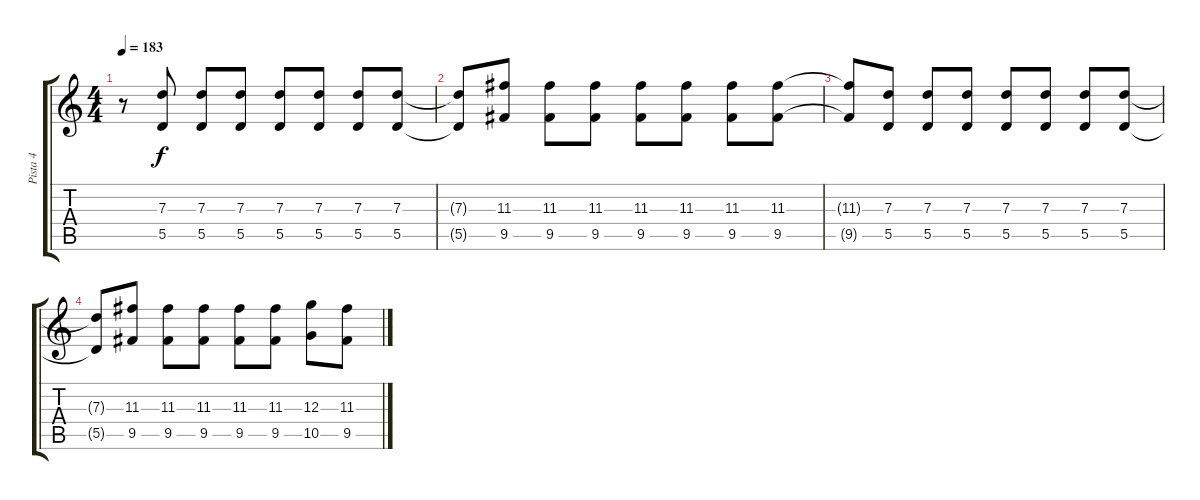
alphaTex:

\track ("Pista 4" "Pista 4") {instrument electricguitarclean}
\staff {score tabs}
\tuning (E4 B3 G3 D3 A2 D2) {hide}
\ts (4 4)
\tempo 183
\clef g2
\ks c
r.8{dy f} (7.3 5.5).8 (7.3 5.5).8 (7.3 5.5).8 (7.3 5.5).8 (7.3 5.5).8 (7.3 5.5).8 (7.3 5.5).8 |
(7.3{t} 5.5{t}).8 (11.3 9.5).8 (11.3 9.5).8 (11.3 9.5).8 (11.3 9.5).8 (11.3 9.5).8 (11.3 9.5).8 (11.3 9.5).8 |
(11.3{t} 9.5{t}).8 (7.3 5.5).8 (7.3 5.5).8 (7.3 5.5).8 (7.3 5.5).8 (7.3 5.5).8 (7.3 5.5).8 (7.3 5.5).8 |
(7.3{t} 5.5{t}).8 (11.3 9.5).8 (11.3 9.5).8 (11.3 9.5).8 (11.3 9.5).8 (11.3 9.5).8 (12.3 10.5).8 (11.3 9.5).8
